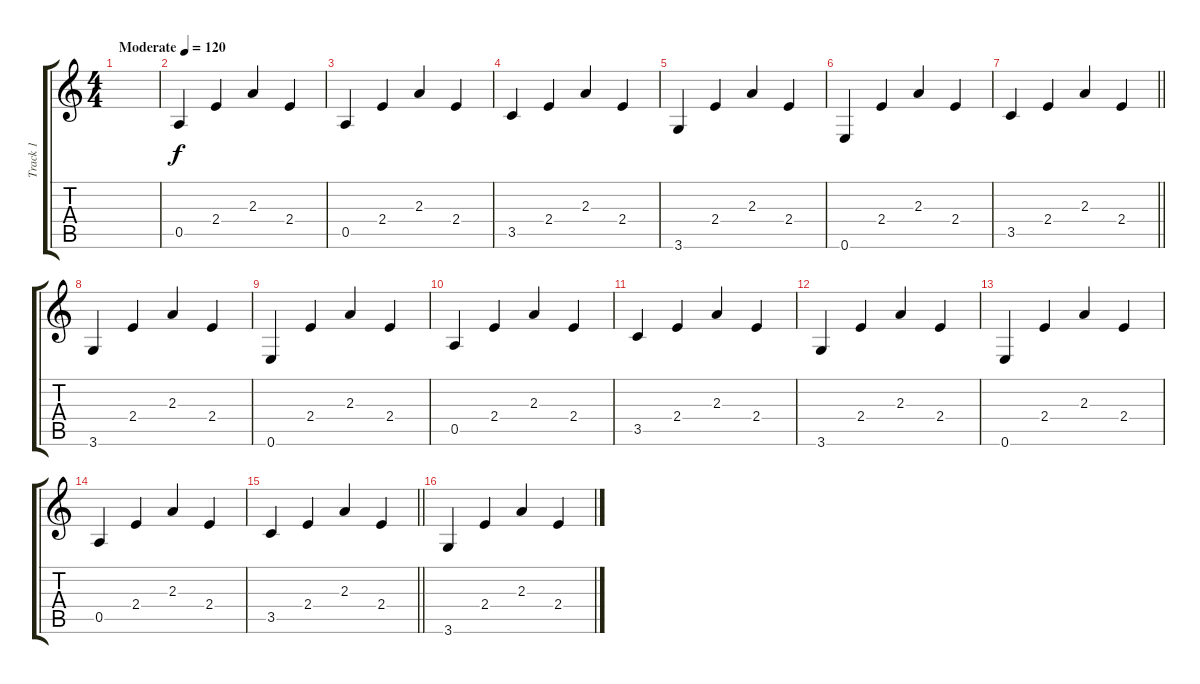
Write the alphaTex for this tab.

\track ("Track 1" "Track 1") {instrument distortionguitar}
\staff {score tabs}
\tuning (E4 B3 G3 D3 A2 E2) {hide}
\ts (4 4)
\tempo (120 "Moderate")
\clef g2
\ks c
|
0.5.4 2.4.4 2.3.4 2.4.4 |
0.5.4 2.4.4 2.3.4 2.4.4 |
3.5.4 2.4.4 2.3.4 2.4.4 |
3.6.4 2.4.4 2.3.4 2.4.4 |
0.6.4 2.4.4 2.3.4 2.4.4 |
\barLineRight lightlight
3.5.4 2.4.4 2.3.4 2.4.4 |
3.6.4 2.4.4 2.3.4 2.4.4 |
0.6.4 2.4.4 2.3.4 2.4.4 |
0.5.4 2.4.4 2.3.4 2.4.4 |
3.5.4 2.4.4 2.3.4 2.4.4 |
3.6.4 2.4.4 2.3.4 2.4.4 |
0.6.4 2.4.4 2.3.4 2.4.4 |
0.5.4 2.4.4 2.3.4 2.4.4 |
\barLineRight lightlight
3.5.4 2.4.4 2.3.4 2.4.4 |
3.6.4 2.4.4 2.3.4 2.4.4
